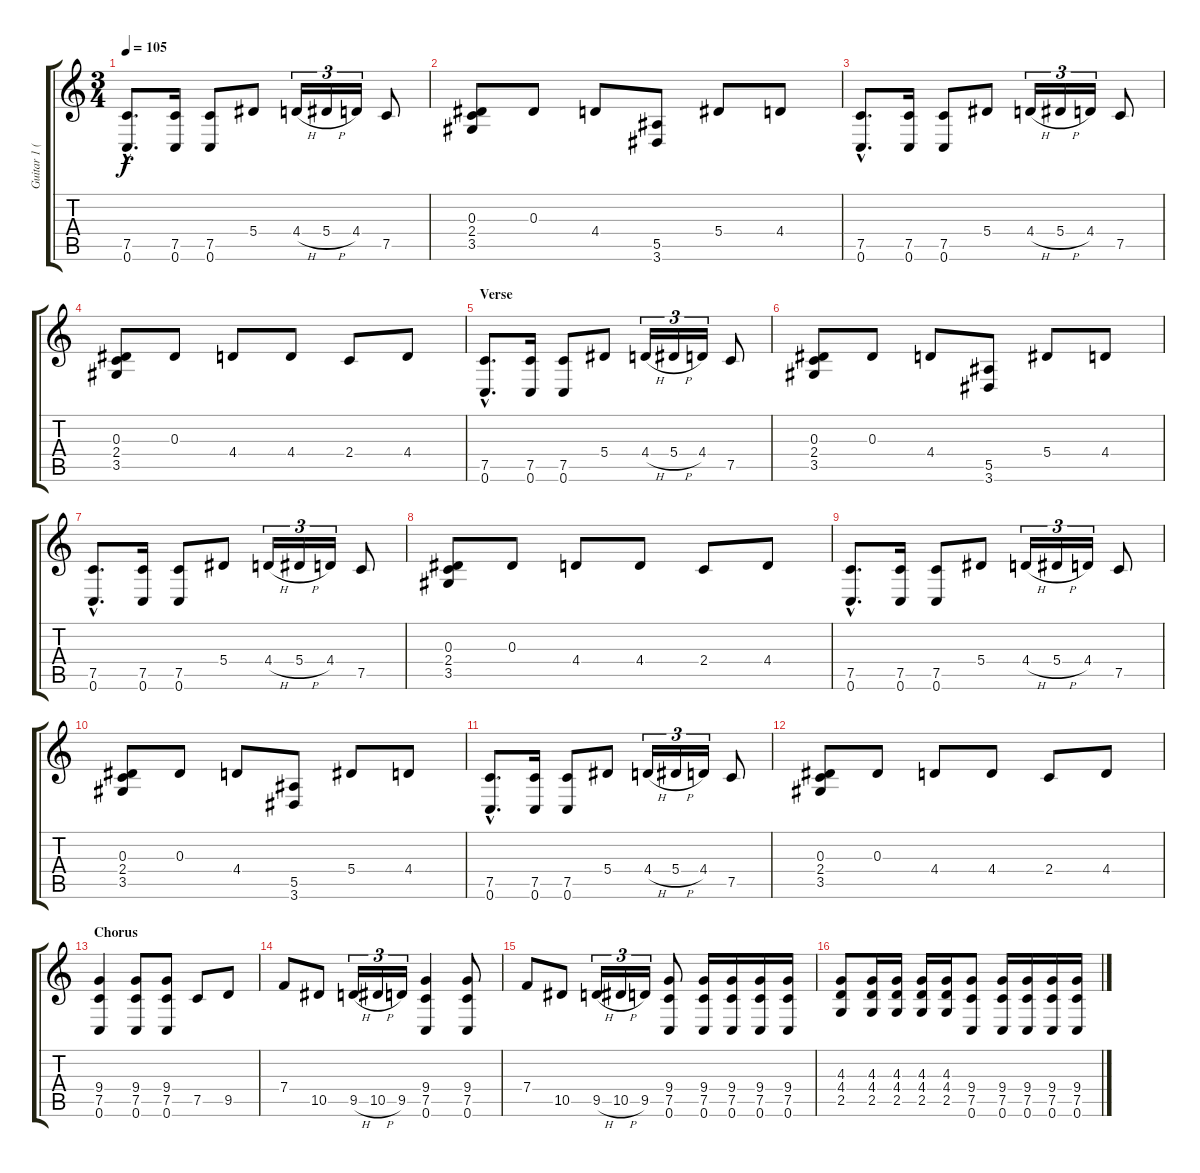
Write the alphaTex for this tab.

\track ("Guitar 1 (Lead)" "Guitar 1 (") {instrument overdrivenguitar}
\staff {score tabs}
\tuning (C4 G3 Eb3 Bb2 F2 C2) {hide}
\ts (3 4)
\tempo 105
\clef g2
\ks c
(7.5{hac} 0.6{hac}).8{d dy f} (7.5 0.6).16 (7.5 0.6).8 5.4.8 4.4{h}.16{tu (3 2)} 5.4{h}.16{tu (3 2)} 4.4.16{tu (3 2)} 7.5.8 |
(0.3 2.4 3.5).8 0.3.8 4.4.8 (5.5 3.6).8 5.4.8 4.4.8 |
(7.5{hac} 0.6{hac}).8{d} (7.5 0.6).16 (7.5 0.6).8 5.4.8 4.4{h}.16{tu (3 2)} 5.4{h}.16{tu (3 2)} 4.4.16{tu (3 2)} 7.5.8 |
(0.3 2.4 3.5).8 0.3.8 4.4.8 4.4.8 2.4.8 4.4.8 |
\section ("" "Verse")
(7.5{hac} 0.6{hac}).8{d} (7.5 0.6).16 (7.5 0.6).8 5.4.8 4.4{h}.16{tu (3 2)} 5.4{h}.16{tu (3 2)} 4.4.16{tu (3 2)} 7.5.8 |
(0.3 2.4 3.5).8 0.3.8 4.4.8 (5.5 3.6).8 5.4.8 4.4.8 |
(7.5{hac} 0.6{hac}).8{d} (7.5 0.6).16 (7.5 0.6).8 5.4.8 4.4{h}.16{tu (3 2)} 5.4{h}.16{tu (3 2)} 4.4.16{tu (3 2)} 7.5.8 |
(0.3 2.4 3.5).8 0.3.8 4.4.8 4.4.8 2.4.8 4.4.8 |
(7.5{hac} 0.6{hac}).8{d} (7.5 0.6).16 (7.5 0.6).8 5.4.8 4.4{h}.16{tu (3 2)} 5.4{h}.16{tu (3 2)} 4.4.16{tu (3 2)} 7.5.8 |
(0.3 2.4 3.5).8 0.3.8 4.4.8 (5.5 3.6).8 5.4.8 4.4.8 |
(7.5{hac} 0.6{hac}).8{d} (7.5 0.6).16 (7.5 0.6).8 5.4.8 4.4{h}.16{tu (3 2)} 5.4{h}.16{tu (3 2)} 4.4.16{tu (3 2)} 7.5.8 |
(0.3 2.4 3.5).8 0.3.8 4.4.8 4.4.8 2.4.8 4.4.8 |
\section ("" "Chorus")
(9.4 7.5 0.6).4 (9.4 7.5 0.6).8 (9.4 7.5 0.6).8 7.5.8 9.5.8 |
7.4.8 10.5.8 9.5{h}.16{tu (3 2)} 10.5{h}.16{tu (3 2)} 9.5.16{tu (3 2)} (9.4 7.5 0.6).4 (9.4 7.5 0.6).8 |
7.4.8 10.5.8 9.5{h}.16{tu (3 2)} 10.5{h}.16{tu (3 2)} 9.5.16{tu (3 2)} (9.4 7.5 0.6).8 (9.4 7.5 0.6).16 (9.4 7.5 0.6).16 (9.4 7.5 0.6).16 (9.4 7.5 0.6).16 |
(4.3 4.4 2.5).8 (4.3 4.4 2.5).16 (4.3 4.4 2.5).16 (4.3 4.4 2.5).16 (4.3 4.4 2.5).16 (9.4 7.5 0.6).8 (9.4 7.5 0.6).16 (9.4 7.5 0.6).16 (9.4 7.5 0.6).16 (9.4 7.5 0.6).16
